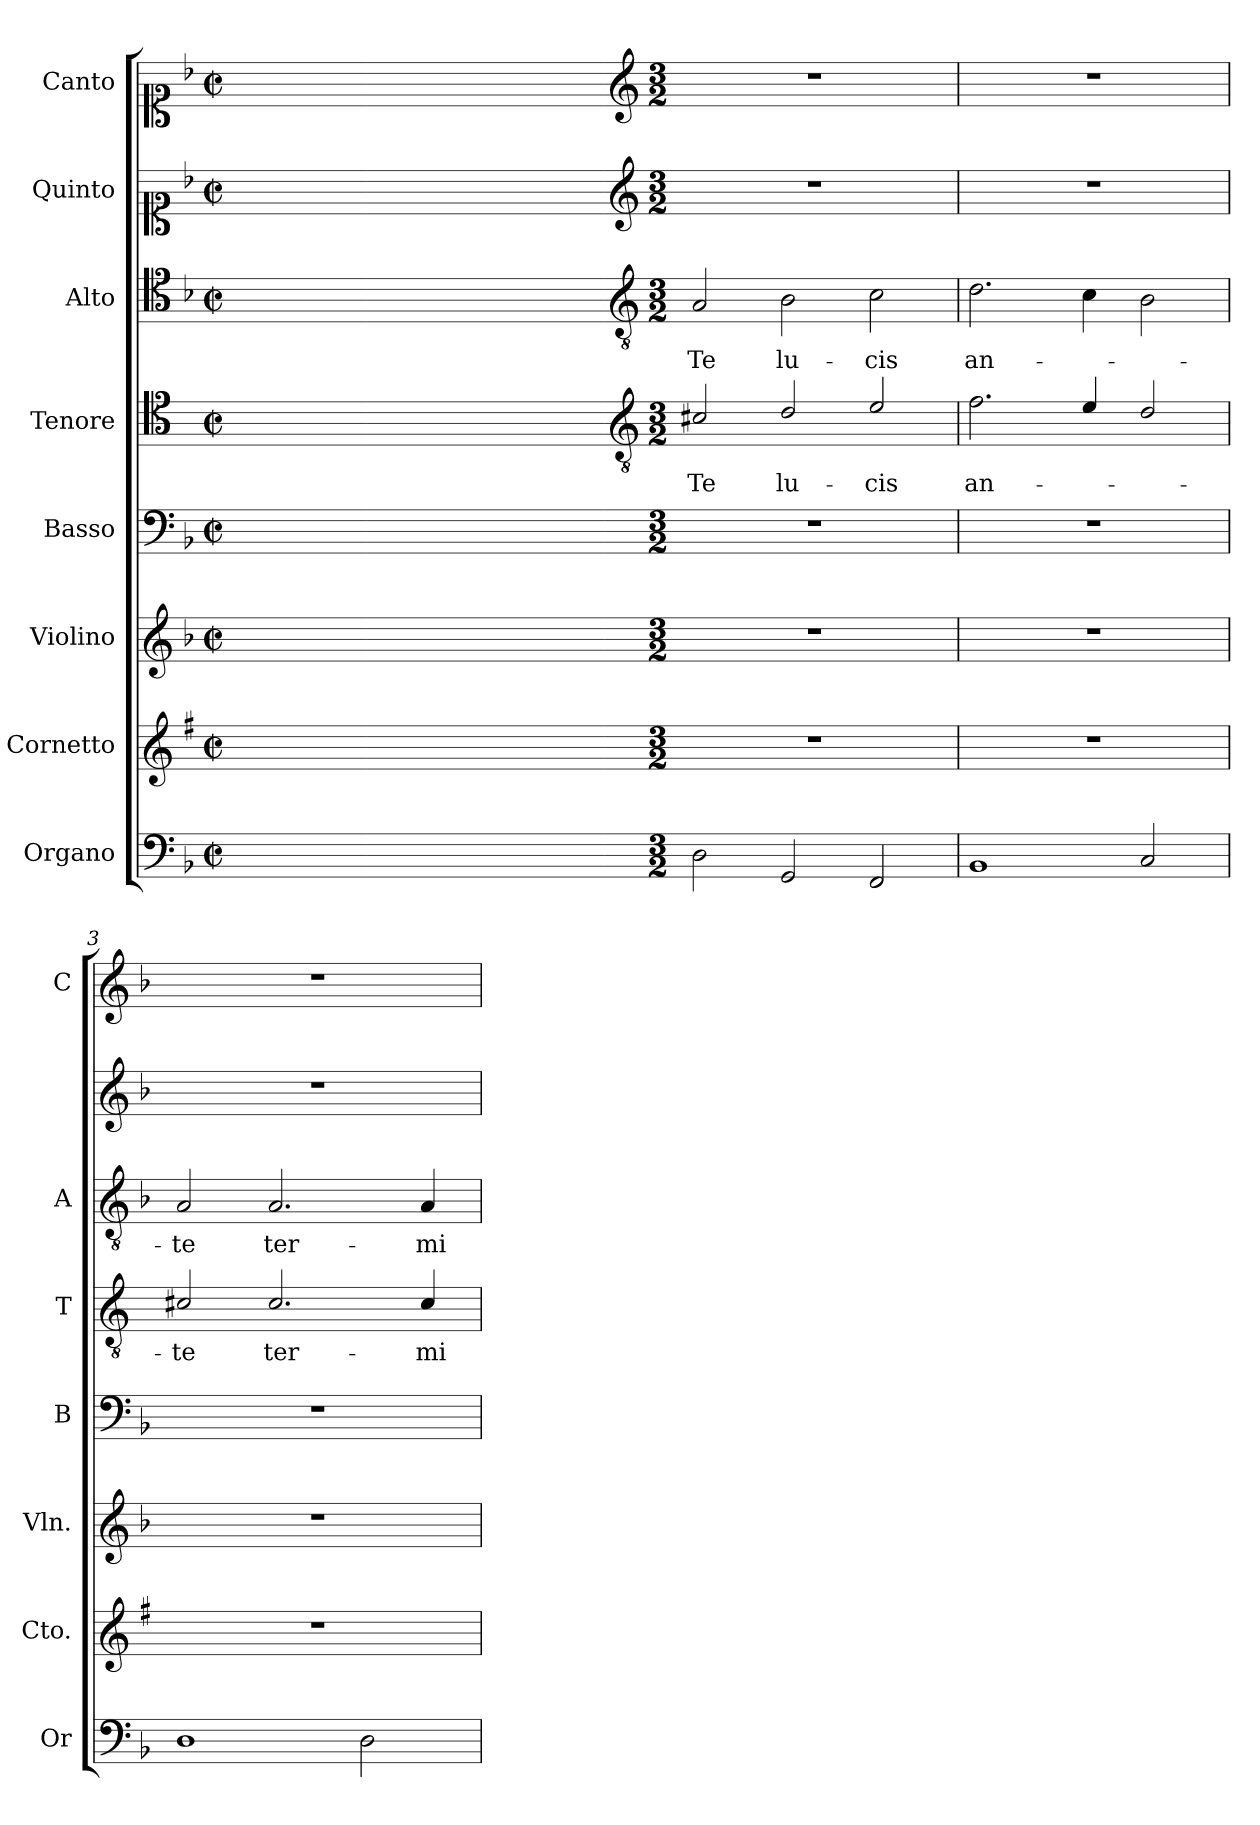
**kern	**kern	**kern	**kern	**kern	**text	**kern	**text	**kern	**kern
*part8	*part7	*part6	*part5	*part4	*part4	*part3	*part3	*part2	*part1
*staff8	*staff7	*staff6	*staff5	*staff4	*staff4	*staff3	*staff3	*staff2	*staff1
*I"Organo	*I"Cornetto	*I"Violino	*I"Basso	*I"Tenore	*	*I"Alto	*	*I"Quinto	*I"Canto
*I'Or	*I'Cto.	*I'Vln.	*I'B	*I'T	*	*I'A	*	*	*I'C
*clefF4	*clefG2	*clefG2	*clefF4	*clefC4	*	*clefC4	*	*clefC1	*clefC1
*	*ITrd1c2	*	*	*ITrd4c7	*	*	*	*	*
*k[b-]	*k[b-]	*k[b-]	*k[b-]	*k[b-]	*	*k[b-]	*	*k[b-]	*k[b-]
*F:	*F:	*F:	*F:	*F:	*	*F:	*	*F:	*F:
*M2/2	*M2/2	*M2/2	*M2/2	*M2/2	*	*M2/2	*	*M2/2	*M2/2
*met(c|)	*met(c|)	*met(c|)	*met(c|)	*met(c|)	*	*met(c|)	*	*met(c|)	*met(c|)
=	=	=	=	=	=	=	=	=	=
1ryy	1ryy	1ryy	1ryy	1ryy	.	1ryy	.	1ryy	1ryy
=1X-	=1X-	=1X-	=1X-	=1X-	=1X-	=1X-	=1X-	=1X-	=1X-
4ryy	4ryy	4ryy	4ryy	4ryy	.	4ryy	.	4ryy	4ryy
4ryy	4ryy	4ryy	4ryy	4ryy	.	4ryy	.	4ryy	4ryy
4ryy	4ryy	4ryy	4ryy	4ryy	.	4ryy	.	4ryy	4ryy
4ryy	4ryy	4ryy	4ryy	4ryy	.	4ryy	.	4ryy	4ryy
=1-	=1-	=1-	=1-	=1-	=1-	=1-	=1-	=1-	=1-
*	*	*	*	*clefGv2	*	*clefGv2	*	*clefG2	*clefG2
*M3/2	*M3/2	*M3/2	*M3/2	*M3/2	*	*M3/2	*	*M3/2	*M3/2
!	!	!	!	!	!LO:LY:b	!	!LO:LY:b	!	!
2D\	1.r	1.r	1.r	2F#X/	Te	2A/	Te	1.r	1.r
!	!	!	!	!	!LO:LY:b	!	!LO:LY:b	!	!
2GG/	.	.	.	2G/	lu-	2B-\	lu-	.	.
!	!	!	!	!	!LO:LY:b	!	!LO:LY:b	!	!
2FF/	.	.	.	2A/	-cis	2c\	-cis	.	.
=2	=2	=2	=2	=2	=2	=2	=2	=2	=2
!	!	!	!	!	!LO:LY:b	!	!LO:LY:b	!	!
1BB-	1.r	1.r	1.r	2.B-\	an-	2.d\	an-	1.r	1.r
.	.	.	.	4A/	.	4c\	.	.	.
2C/	.	.	.	2G/	.	2B-\	.	.	.
=3	=3	=3	=3	=3	=3	=3	=3	=3	=3
!	!	!	!	!	!LO:LY:b	!	!LO:LY:b	!	!
1D	1.r	1.r	1.r	2F#X/	-te	2A/	-te	1.r	1.r
!	!	!	!	!	!LO:LY:b	!	!LO:LY:b	!	!
.	.	.	.	2.F#/	ter-	2.A/	ter-	.	.
2D\	.	.	.	.	.	.	.	.	.
!	!	!	!	!	!LO:LY:b	!	!LO:LY:b	!	!
.	.	.	.	4F#/	-mi-	4A/	-mi-	.	.
=	=	=	=	=	=	=	=	=	=
*-	*-	*-	*-	*-	*-	*-	*-	*-	*-
